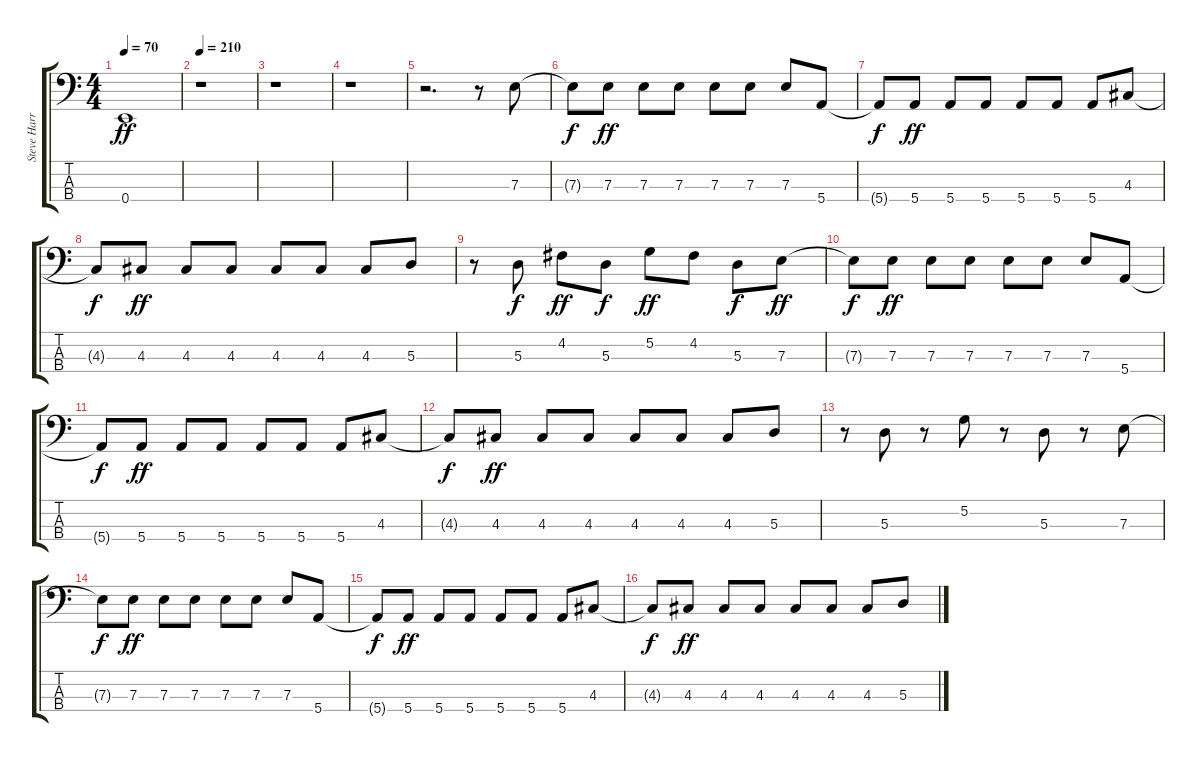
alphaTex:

\track ("Steve Harris" "Steve Harr") {instrument electricbassfinger}
\staff {score tabs}
\tuning (G2 D2 A1 E1) {hide}
\ts (4 4)
\tempo 70
\clef f4
\ks c
0.4.1{dy ff} |
\tempo 210
r.1 |
r.1 |
r.1 |
r.2{d} r.8 7.3.8 |
7.3{t}.8{dy f} 7.3.8{dy ff} 7.3.8 7.3.8 7.3.8 7.3.8 7.3.8 5.4.8 |
5.4{t}.8{dy f} 5.4.8{dy ff} 5.4.8 5.4.8 5.4.8 5.4.8 5.4.8 4.3.8 |
4.3{t}.8{dy f} 4.3.8{dy ff} 4.3.8 4.3.8 4.3.8 4.3.8 4.3.8 5.3.8 |
r.8 5.3.8{dy f} 4.2.8{dy ff} 5.3.8{dy f} 5.2.8{dy ff} 4.2.8 5.3.8{dy f} 7.3.8{dy ff} |
7.3{t}.8{dy f} 7.3.8{dy ff} 7.3.8 7.3.8 7.3.8 7.3.8 7.3.8 5.4.8 |
5.4{t}.8{dy f} 5.4.8{dy ff} 5.4.8 5.4.8 5.4.8 5.4.8 5.4.8 4.3.8 |
4.3{t}.8{dy f} 4.3.8{dy ff} 4.3.8 4.3.8 4.3.8 4.3.8 4.3.8 5.3.8 |
r.8 5.3.8 r.8 5.2.8 r.8 5.3.8 r.8 7.3.8 |
7.3{t}.8{dy f} 7.3.8{dy ff} 7.3.8 7.3.8 7.3.8 7.3.8 7.3.8 5.4.8 |
5.4{t}.8{dy f} 5.4.8{dy ff} 5.4.8 5.4.8 5.4.8 5.4.8 5.4.8 4.3.8 |
4.3{t}.8{dy f} 4.3.8{dy ff} 4.3.8 4.3.8 4.3.8 4.3.8 4.3.8 5.3.8
